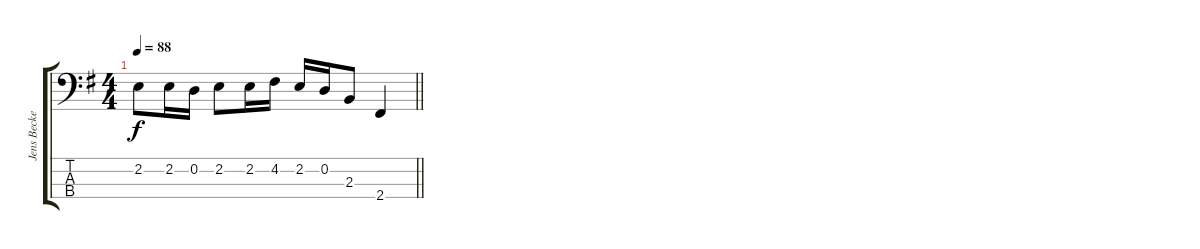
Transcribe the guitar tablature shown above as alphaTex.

\track ("Jens Becker" "Jens Becke") {instrument electricbasspick}
\staff {score tabs}
\tuning (G2 D2 A1 E1) {hide}
\ts (4 4)
\tempo 88
\clef f4
\barLineRight lightlight
\ks eminor
2.2.8{dy f} 2.2.16 0.2.16 2.2.8 2.2.16 4.2.16 2.2.16 0.2.16 2.3.8 2.4.4
